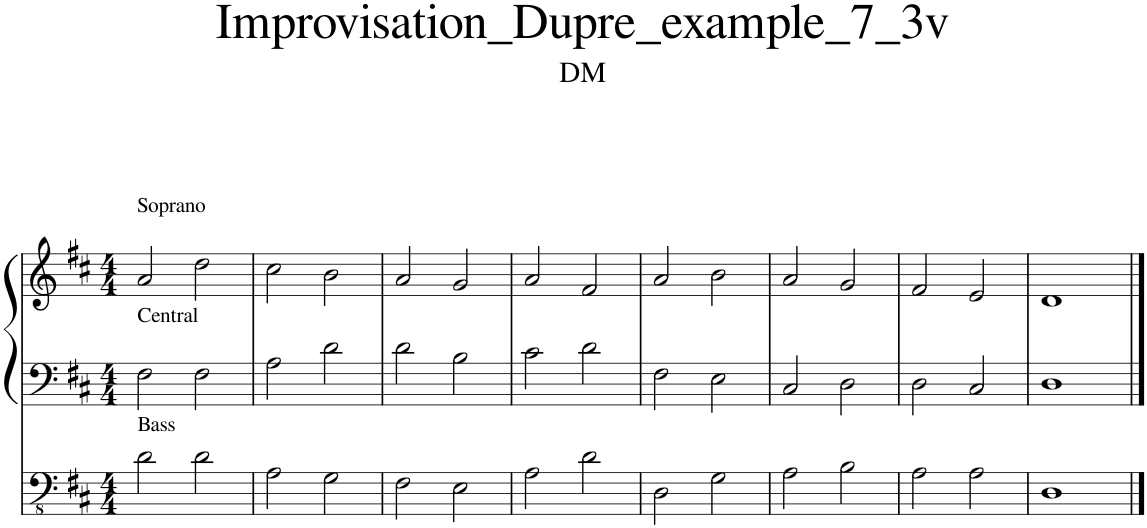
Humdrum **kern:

**kern	**kern	**kern
*part1	*part1	*part1
*staff3	*staff2	*staff1
*I"Orgue à tuyaux	*	*
*I'Org.	*	*
*clefFv4	*clefF4	*clefG2
*k[f#c#]	*k[f#c#]	*k[f#c#]
*M4/4	*M4/4	*M4/4
=1	=1	=1
!	!	!LO:TX:a:t=Soprano
!	!LO:TX:a:t=Central	!
!LO:TX:a:t=Bass	!	!
2D\	2F#\	2a/
2D\	2F#\	2dd\
=2	=2	=2
2AA\	2A\	2cc#\
2GG\	2d\	2b\
=3	=3	=3
2FF#\	2d\	2a/
2EE\	2B\	2g/
=4	=4	=4
2AA\	2c#\	2a/
2D\	2d\	2f#/
=5	=5	=5
2DD\	2F#\	2a/
2GG\	2E\	2b\
=6	=6	=6
2AA\	2C#/	2a/
2BB\	2D\	2g/
=7	=7	=7
2AA\	2D\	2f#/
2AA\	2C#/	2e/
=8	=8	=8
1DD	1D	1d
==	==	==
*-	*-	*-
